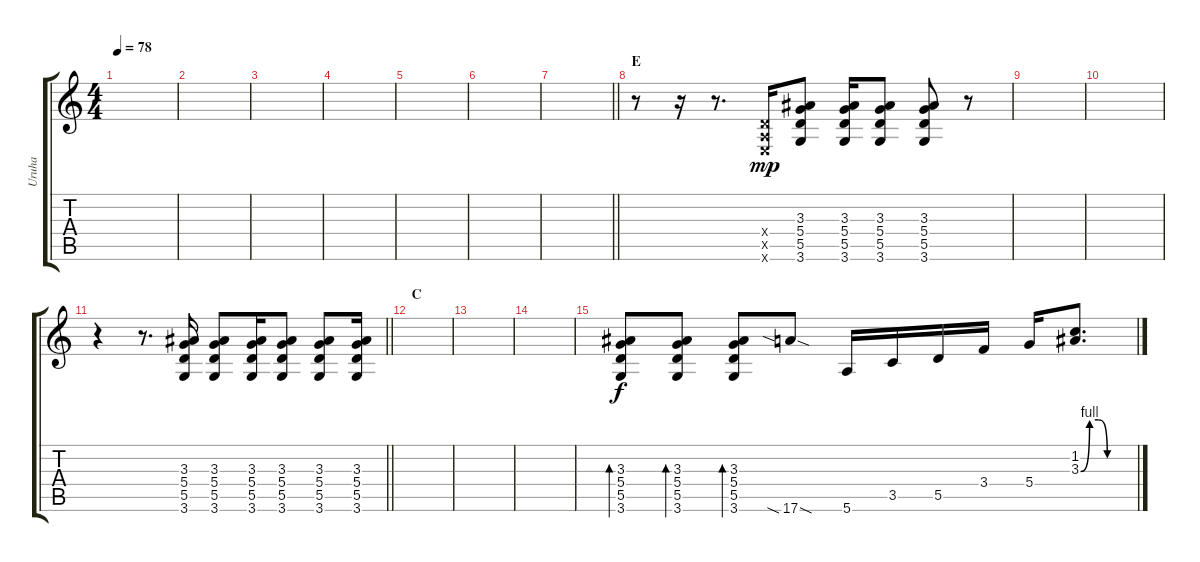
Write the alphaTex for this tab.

\track ("Uruha" "Uruha") {instrument distortionguitar}
\staff {score tabs}
\tuning (E4 B3 G3 D3 A2 E2) {hide}
\ts (4 4)
\tempo 78
\clef g2
\ks c
|
|
|
|
|
|
\barLineRight lightlight
|
\section ("" "E")
r.8 r.16 r.8{d} (0.4{x} 0.5{x} 0.6{x}).16{dy mp instrument distortionguitar} (3.3 5.4 5.5 3.6).8 (3.3 5.4 5.5 3.6).16 (3.3 5.4 5.5 3.6).8 (3.3 5.4 5.5 3.6).8 r.8 |
|
|
\barLineRight lightlight
r.4 r.8{d} (3.3 5.4 5.5 3.6).16 (3.3 5.4 5.5 3.6).8 (3.3 5.4 5.5 3.6).16 (3.3 5.4 5.5 3.6).8 (3.3 5.4 5.5 3.6).8 (3.3 5.4 5.5 3.6).16 |
\section ("" "C")
|
|
|
(3.3 5.4 5.5 3.6).8{bd 60 dy f} (3.3 5.4 5.5 3.6).8{bd 60} (3.3 5.4 5.5 3.6).8{bd 60} 17.6{sia sod}.8 5.6.16 3.5.16 5.5.16 3.4.16 5.4.16 (1.2 3.3{be (custom 0 0 10 4 20 4 30 0 60 0)}).8{d}
